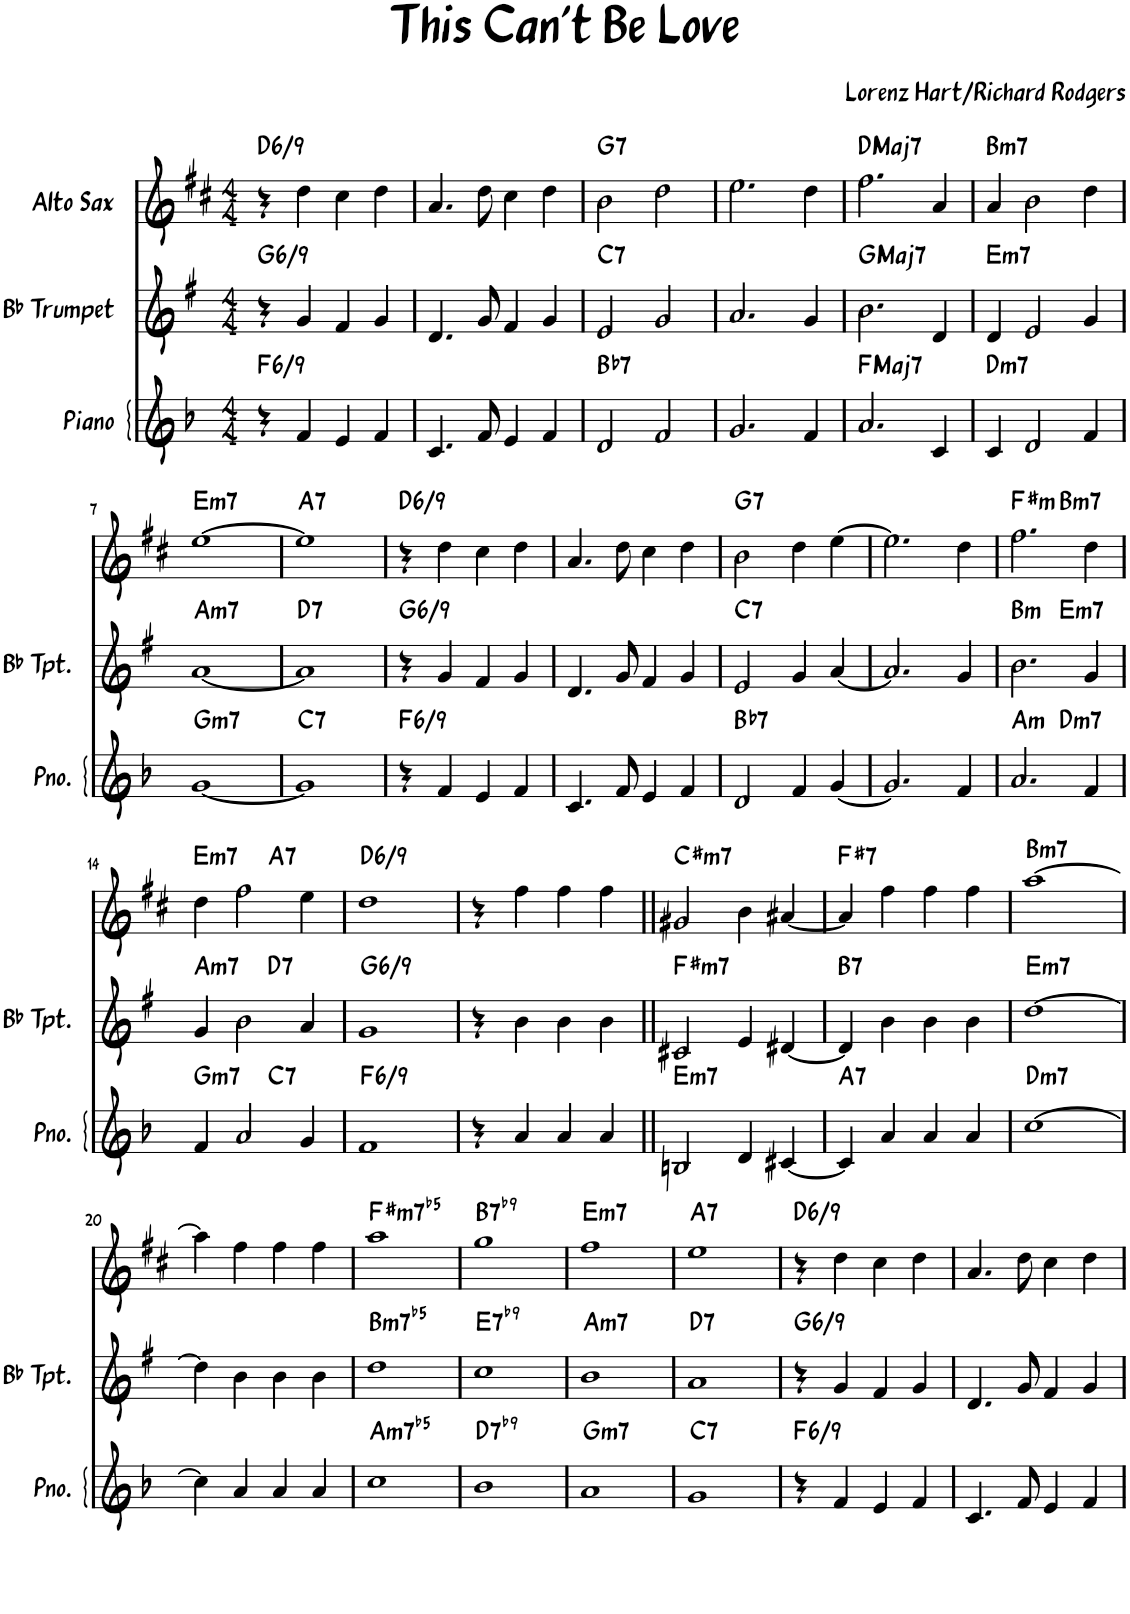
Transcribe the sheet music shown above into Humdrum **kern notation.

**kern	**harte	**kern	**harte	**kern	**harte
*part3	*part3	*part2	*part2	*part1	*part1
*staff3	*	*staff2	*	*staff1	*
*I"Piano	*	*I"Bb Trumpet	*	*I"Alto Sax	*
*I'Pno.	*	*I'Bb Tpt.	*	*I'Sax	*
*clefG2	*	*clefG2	*	*clefG2	*
*	*	*Trd1c2	*	*Trd5c9	*
*k[b-]	*	*k[f#]	*	*k[f#c#]	*
*M4/4	*	*M4/4	*	*M4/4	*
=1	=1	=1	=1	=1	=1
!	!LO:H:kt=/6	!	!LO:H:kt=/6	!	!LO:H:kt=/6
4r	F:maj6(9)	4r	G:maj6(9)	4r	D:maj6(9)
4f/	.	4g/	.	4dd\	.
4e/	.	4f#/	.	4cc#\	.
4f/	.	4g/	.	4dd\	.
=2	=2	=2	=2	=2	=2
4.c/	.	4.d/	.	4.a/	.
8f/	.	8g/	.	8dd\	.
4e/	.	4f#/	.	4cc#\	.
4f/	.	4g/	.	4dd\	.
=3	=3	=3	=3	=3	=3
!	!LO:H:kt=7	!	!LO:H:kt=7	!	!LO:H:kt=7
2d/	Bb:7	2e/	C:7	2b\	G:7
2f/	.	2g/	.	2dd\	.
=4	=4	=4	=4	=4	=4
2.g/	.	2.a/	.	2.ee\	.
4f/	.	4g/	.	4dd\	.
=5	=5	=5	=5	=5	=5
!	!LO:H:kt=Maj7	!	!LO:H:kt=Maj7	!	!LO:H:kt=Maj7
2.a/	F:maj7	2.b\	G:maj7	2.ff#\	D:maj7
4c/	.	4d/	.	4a/	.
=6	=6	=6	=6	=6	=6
!	!LO:H:kt=m7	!	!LO:H:kt=m7	!	!LO:H:kt=m7
4c/	D:min7	4d/	E:min7	4a/	B:min7
2d/	.	2e/	.	2b\	.
4f/	.	4g/	.	4dd\	.
!!LO:LB:g=z
=7	=7	=7	=7	=7	=7
!	!LO:H:kt=m7	!	!LO:H:kt=m7	!	!LO:H:kt=m7
[1g	G:min7	[1a	A:min7	[1ee	E:min7
=8	=8	=8	=8	=8	=8
!	!LO:H:kt=7	!	!LO:H:kt=7	!	!LO:H:kt=7
1g]	C:7	1a]	D:7	1ee]	A:7
=9	=9	=9	=9	=9	=9
!	!LO:H:kt=/6	!	!LO:H:kt=/6	!	!LO:H:kt=/6
4r	F:maj6(9)	4r	G:maj6(9)	4r	D:maj6(9)
4f/	.	4g/	.	4dd\	.
4e/	.	4f#/	.	4cc#\	.
4f/	.	4g/	.	4dd\	.
=10	=10	=10	=10	=10	=10
4.c/	.	4.d/	.	4.a/	.
8f/	.	8g/	.	8dd\	.
4e/	.	4f#/	.	4cc#\	.
4f/	.	4g/	.	4dd\	.
=11	=11	=11	=11	=11	=11
!	!LO:H:kt=7	!	!LO:H:kt=7	!	!LO:H:kt=7
2d/	Bb:7	2e/	C:7	2b\	G:7
4f/	.	4g/	.	4dd\	.
[4g/	.	[4a/	.	[4ee\	.
=12	=12	=12	=12	=12	=12
2.g/]	.	2.a/]	.	2.ee\]	.
4f/	.	4g/	.	4dd\	.
=13	=13	=13	=13	=13	=13
!	!LO:H:kt=m	!	!LO:H:kt=m	!	!LO:H:kt=m
*^	*	*^	*	*^	*
2.a/	2ryy	A:min	2.b\	2ryy	B:min	2.ff#\	2ryy	F#:min
!	!	!LO:H:kt=m7	!	!	!LO:H:kt=m7	!	!	!LO:H:kt=m7
.	2ryy	D:min7	.	2ryy	E:min7	.	2ryy	B:min7
4f/	.	.	4g/	.	.	4dd\	.	.
!!LO:LB:g=z	!!
=14	=14	=14	=14	=14	=14	=14	=14	=14
!	!	!LO:H:kt=m7	!	!	!LO:H:kt=m7	!	!	!LO:H:kt=m7
4f/	2ryy	G:min7	4g/	2ryy	A:min7	4dd\	2ryy	E:min7
2a/	.	.	2b\	.	.	2ff#\	.	.
!	!	!LO:H:kt=7	!	!	!LO:H:kt=7	!	!	!LO:H:kt=7
.	2ryy	C:7	.	2ryy	D:7	.	2ryy	A:7
4g/	.	.	4a/	.	.	4ee\	.	.
=15	=15	=15	=15	=15	=15	=15	=15	=15
!	!	!LO:H:kt=/6	!	!	!LO:H:kt=/6	!	!	!LO:H:kt=/6
*v	*v	*	*	*	*	*v	*v	*
*	*	*v	*v	*	*	*
1f	F:maj6(9)	1g	G:maj6(9)	1dd	D:maj6(9)
=16	=16	=16	=16	=16	=16
4r	.	4r	.	4r	.
4a/	.	4b\	.	4ff#\	.
4a/	.	4b\	.	4ff#\	.
4a/	.	4b\	.	4ff#\	.
=17||	=17||	=17||	=17||	=17||	=17||
!	!LO:H:kt=m7	!	!LO:H:kt=m7	!	!LO:H:kt=m7
2Bn/	E:min7	2c#X/	F#:min7	2g#X/	C#:min7
4d/	.	4e/	.	4b\	.
[4c#X/	.	[4d#X/	.	[4a#X/	.
=18	=18	=18	=18	=18	=18
!	!LO:H:kt=7	!	!LO:H:kt=7	!	!LO:H:kt=7
4c#/]	A:7	4d#/]	B:7	4a#/]	F#:7
4a/	.	4b\	.	4ff#\	.
4a/	.	4b\	.	4ff#\	.
4a/	.	4b\	.	4ff#\	.
=19	=19	=19	=19	=19	=19
!	!LO:H:kt=m7	!	!LO:H:kt=m7	!	!LO:H:kt=m7
[1cc	D:min7	[1dd	E:min7	[1aa	B:min7
!!LO:LB:g=z
=20	=20	=20	=20	=20	=20
4cc\]	.	4dd\]	.	4aa\]	.
4a/	.	4b\	.	4ff#\	.
4a/	.	4b\	.	4ff#\	.
4a/	.	4b\	.	4ff#\	.
=21	=21	=21	=21	=21	=21
!	!LO:H:kt=m7b5	!	!LO:H:kt=m7b5	!	!LO:H:kt=m7b5
1cc	A:hdim7	1dd	B:hdim7	1aa	F#:hdim7
=22	=22	=22	=22	=22	=22
!	!LO:H:kt=7	!	!LO:H:kt=7	!	!LO:H:kt=7
1b-	D:7(b9)	1cc	E:7(b9)	1gg	B:7(b9)
=23	=23	=23	=23	=23	=23
!	!LO:H:kt=m7	!	!LO:H:kt=m7	!	!LO:H:kt=m7
1a	G:min7	1b	A:min7	1ff#	E:min7
=24	=24	=24	=24	=24	=24
!	!LO:H:kt=7	!	!LO:H:kt=7	!	!LO:H:kt=7
1g	C:7	1a	D:7	1ee	A:7
=25	=25	=25	=25	=25	=25
!	!LO:H:kt=/6	!	!LO:H:kt=/6	!	!LO:H:kt=/6
4r	F:maj6(9)	4r	G:maj6(9)	4r	D:maj6(9)
4f/	.	4g/	.	4dd\	.
4e/	.	4f#/	.	4cc#\	.
4f/	.	4g/	.	4dd\	.
=26	=26	=26	=26	=26	=26
4.c/	.	4.d/	.	4.a/	.
8f/	.	8g/	.	8dd\	.
4e/	.	4f#/	.	4cc#\	.
4f/	.	4g/	.	4dd\	.
=	=	=	=	=	=
*-	*-	*-	*-	*-	*-
